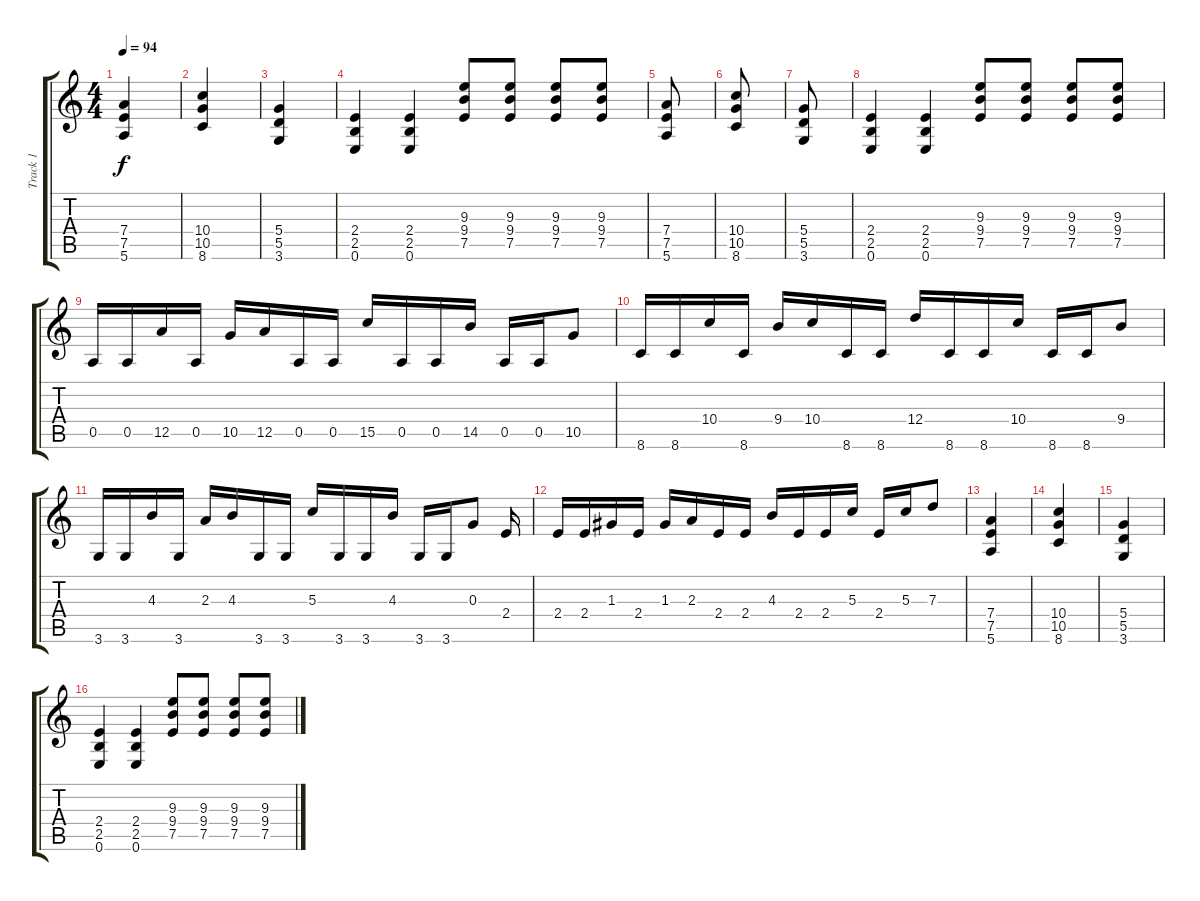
\track ("Track 1" "Track 1") {instrument overdrivenguitar}
\staff {score tabs}
\tuning (E4 B3 G3 D3 A2 E2) {hide}
\ts (4 4)
\tempo 94
\clef g2
\ks c
(7.4 7.5 5.6).4{dy f} |
(10.4 10.5 8.6).4 |
(5.4 5.5 3.6).4 |
(2.4 2.5 0.6).4 (2.4 2.5 0.6).4 (9.3 9.4 7.5).8 (9.3 9.4 7.5).8 (9.3 9.4 7.5).8 (9.3 9.4 7.5).8 |
(7.4 7.5 5.6).8 |
(10.4 10.5 8.6).8 |
(5.4 5.5 3.6).8 |
(2.4 2.5 0.6).4 (2.4 2.5 0.6).4 (9.3 9.4 7.5).8 (9.3 9.4 7.5).8 (9.3 9.4 7.5).8 (9.3 9.4 7.5).8 |
0.5.16 0.5.16 12.5.16 0.5.16 10.5.16 12.5.16 0.5.16 0.5.16 15.5.16 0.5.16 0.5.16 14.5.16 0.5.16 0.5.16 10.5.8 |
8.6.16 8.6.16 10.4.16 8.6.16 9.4.16 10.4.16 8.6.16 8.6.16 12.4.16 8.6.16 8.6.16 10.4.16 8.6.16 8.6.16 9.4.8 |
3.6.16 3.6.16 4.3.16 3.6.16 2.3.16 4.3.16 3.6.16 3.6.16 5.3.16 3.6.16 3.6.16 4.3.16 3.6.16 3.6.16 0.3.8 2.4.16 |
2.4.16 2.4.16 1.3.16 2.4.16 1.3.16 2.3.16 2.4.16 2.4.16 4.3.16 2.4.16 2.4.16 5.3.16 2.4.16 5.3.16 7.3.8 |
(7.4 7.5 5.6).4 |
(10.4 10.5 8.6).4 |
(5.4 5.5 3.6).4 |
(2.4 2.5 0.6).4 (2.4 2.5 0.6).4 (9.3 9.4 7.5).8 (9.3 9.4 7.5).8 (9.3 9.4 7.5).8 (9.3 9.4 7.5).8
